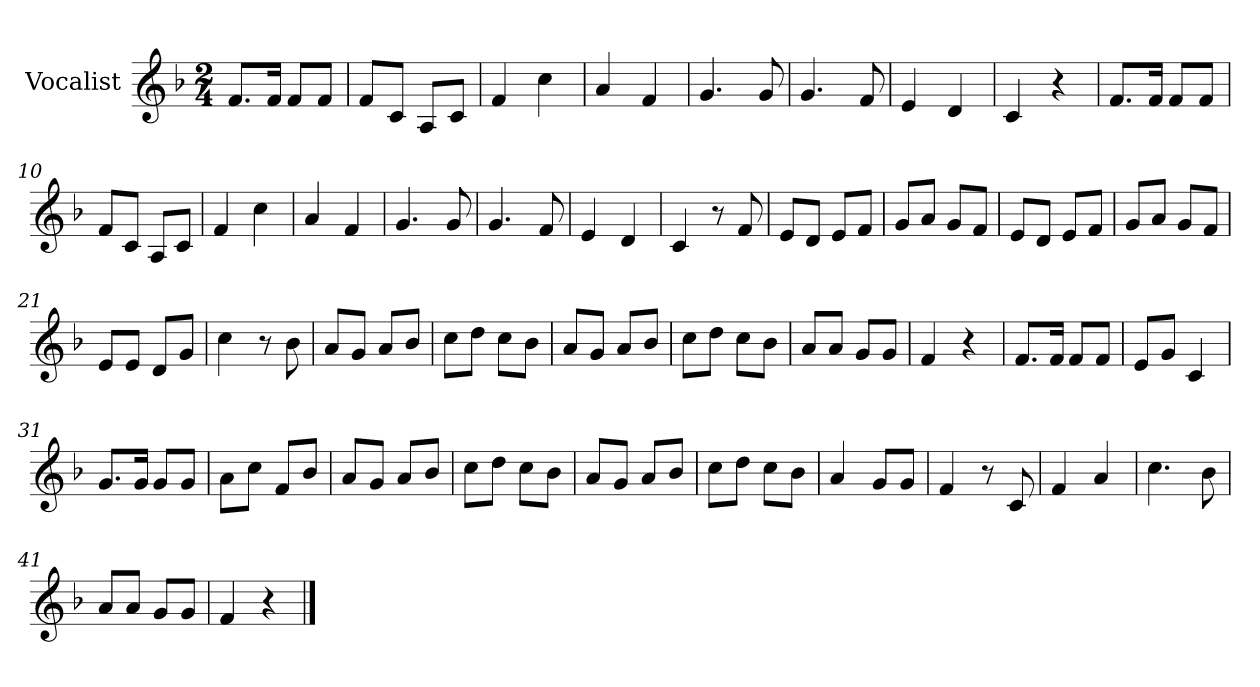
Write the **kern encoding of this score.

**kern
*part1
*staff1
*I"Vocalist
*k[b-]
*F:
*M2/4
=1
8.fL
16fJk
8fL
8fJ
=2
8fL
8cJ
8AL
8cJ
=3
4f
4cc
=4
4a
4f
=5
4.g
8g
=6
4.g
8f
=7
4e
4d
=8
4c
4r
=9
8.fL
16fJk
8fL
8fJ
=10
8fL
8cJ
8AL
8cJ
=11
4f
4cc
=12
4a
4f
=13
4.g
8g
=14
4.g
8f
=15
4e
4d
=16
4c
8r
8f
=17
8eL
8dJ
8eL
8fJ
=18
8gL
8aJ
8gL
8fJ
=19
8eL
8dJ
8eL
8fJ
=20
8gL
8aJ
8gL
8fJ
=21
8eL
8eJ
8dL
8gJ
=22
4cc
8r
8b-
=23
8aL
8gJ
8aL
8b-J
=24
8ccL
8ddJ
8ccL
8b-J
=25
8aL
8gJ
8aL
8b-J
=26
8ccL
8ddJ
8ccL
8b-J
=27
8aL
8aJ
8gL
8gJ
=28
4f
4r
=29
8.fL
16fJk
8fL
8fJ
=30
8eL
8gJ
4c
=31
8.gL
16gJk
8gL
8gJ
=32
8aL
8ccJ
8fL
8b-J
=33
8aL
8gJ
8aL
8b-J
=34
8ccL
8ddJ
8ccL
8b-J
=35
8aL
8gJ
8aL
8b-J
=36
8ccL
8ddJ
8ccL
8b-J
=37
4a
8gL
8gJ
=38
4f
8r
8c
=39
4f
4a
=40
4.cc
8b-
=41
8aL
8aJ
8gL
8gJ
=42
4f
4r
==
*-
